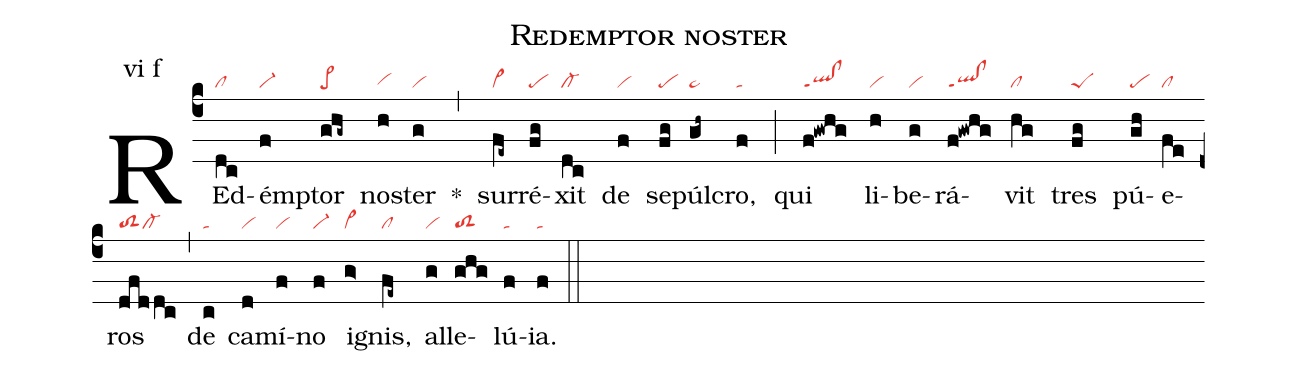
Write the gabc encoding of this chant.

name: Redemptor noster;
annotation: vi f;
nabc-lines: 1;
%%
(c4)
REd(dc|cl)ém(f|vi-)ptor(ghg~|pe>) no(h|vihg)ster(g|vi) *(,)
sur(fe~|vi>)ré(fg|pe)xit(dc|cl-) de(f|vi) se(fg|pe)púl(gh~|ta>)cro,(f|ta) (;)
qui(f!gwhg|ql!clppt1) li(h|vi)be(g|vi)rá(f!gwhg|ql!clppt1)vit(hg|cl) tres(fg|peS) pú(gh|pe)e(fe|cl)ros(dfd/dc|toS2cl-) (,)
de(c|ta) ca(d|vi)mí(f|vi)no(f|vi-) i(g>|vi>)gnis,(fe~|cl) al(g|vi)le(ghg|toS2)lú(f|ta)ia.(f|ta) (::)
